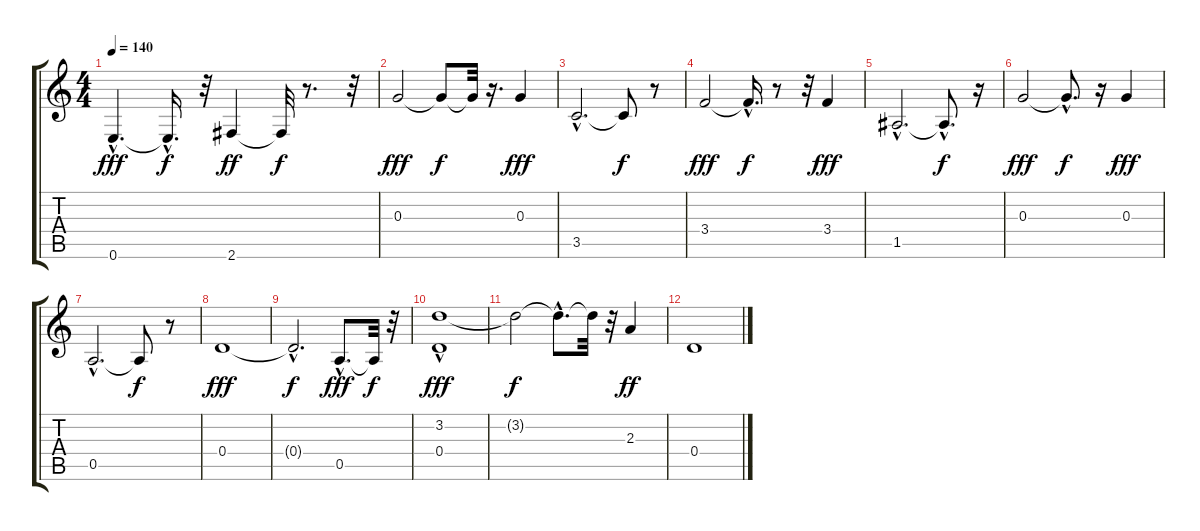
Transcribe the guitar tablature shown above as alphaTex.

\track "" {instrument electricbasspick}
\staff {score tabs}
\tuning (E4 B3 G3 D3 A2 E2) {hide}
\ts (4 4)
\tempo 140
\clef g2
\ks c
0.6{hac}.4{d dy fff} 0.6{hac t}.16{d dy f} r.32 2.6.4{dy ff} 2.6{t}.32{dy f} r.8{d} r.32 |
0.3.2{dy fff} 0.3{t}.8{dy f} 0.3{t}.32 r.16{d} 0.3.4{dy fff} |
3.5{hac}.2{d} 3.5{t}.8{dy f} r.8 |
3.4.2{dy fff} 3.4{hac t}.16{d dy f} r.8 r.32 3.4.4{dy fff} |
1.5{hac}.2{d} 1.5{hac t}.8{d dy f} r.16 |
0.3.2{dy fff} 0.3{hac t}.8{d dy f} r.16 0.3.4{dy fff} |
0.5{hac}.2{d} 0.5{t}.8{dy f} r.8 |
0.4.1{dy fff} |
0.4{hac t}.2{d dy f} 0.5{hac}.8{d dy fff} 0.5{t}.32{dy f} r.32 |
(3.2 0.4{hac}).1{dy fff} |
3.2{t}.2{dy f} 3.2{hac t}.8{d} 3.2{t}.32 r.32 2.3.4{dy ff} |
0.4.1
